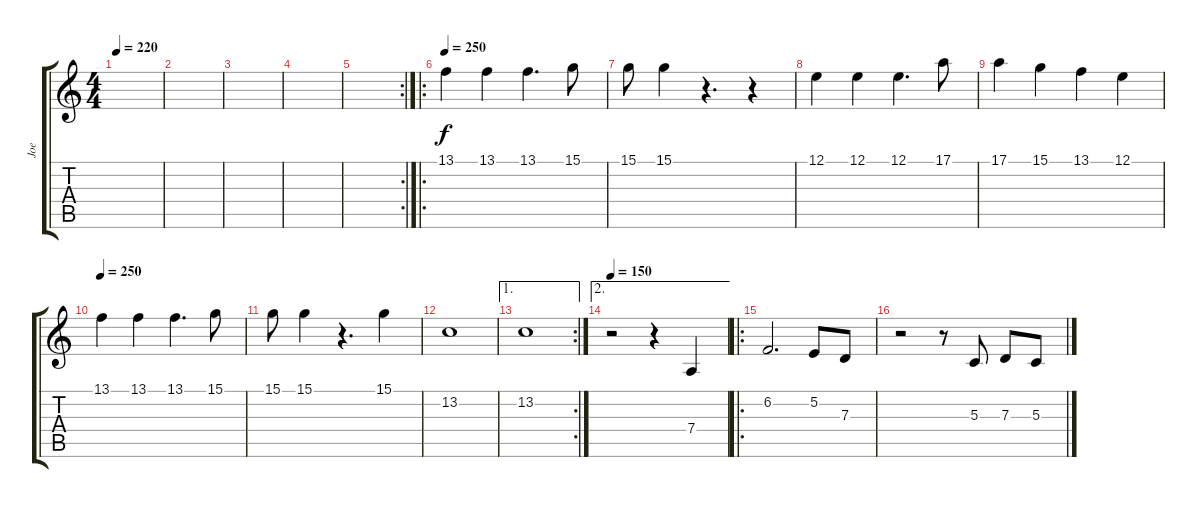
\track ("Joe" "Joe") {instrument tenorsax}
\staff {score tabs}
\tuning (E4 B3 G3 D3 A2 E2) {hide}
\ts (4 4)
\tempo 220
\clef g2
\ks c
|
|
|
|
\rc 2
|
\ro
\tempo 250
13.1.4 13.1.4 13.1.4{d} 15.1.8 |
15.1.8 15.1.4 r.4{d} r.4 |
12.1.4 12.1.4 12.1.4{d} 17.1.8 |
17.1.4 15.1.4 13.1.4 12.1.4 |
\tempo 250
13.1.4 13.1.4 13.1.4{d} 15.1.8 |
15.1.8 15.1.4 r.4{d} 15.1.4 |
13.2.1 |
\ae 1
\rc 2
13.2.1 |
\ae 2
\tempo 150
r.2 r.4 7.4.4 |
\ro
6.2.2{d} 5.2.8 7.3.8 |
r.2 r.8 5.3.8 7.3.8 5.3.8
